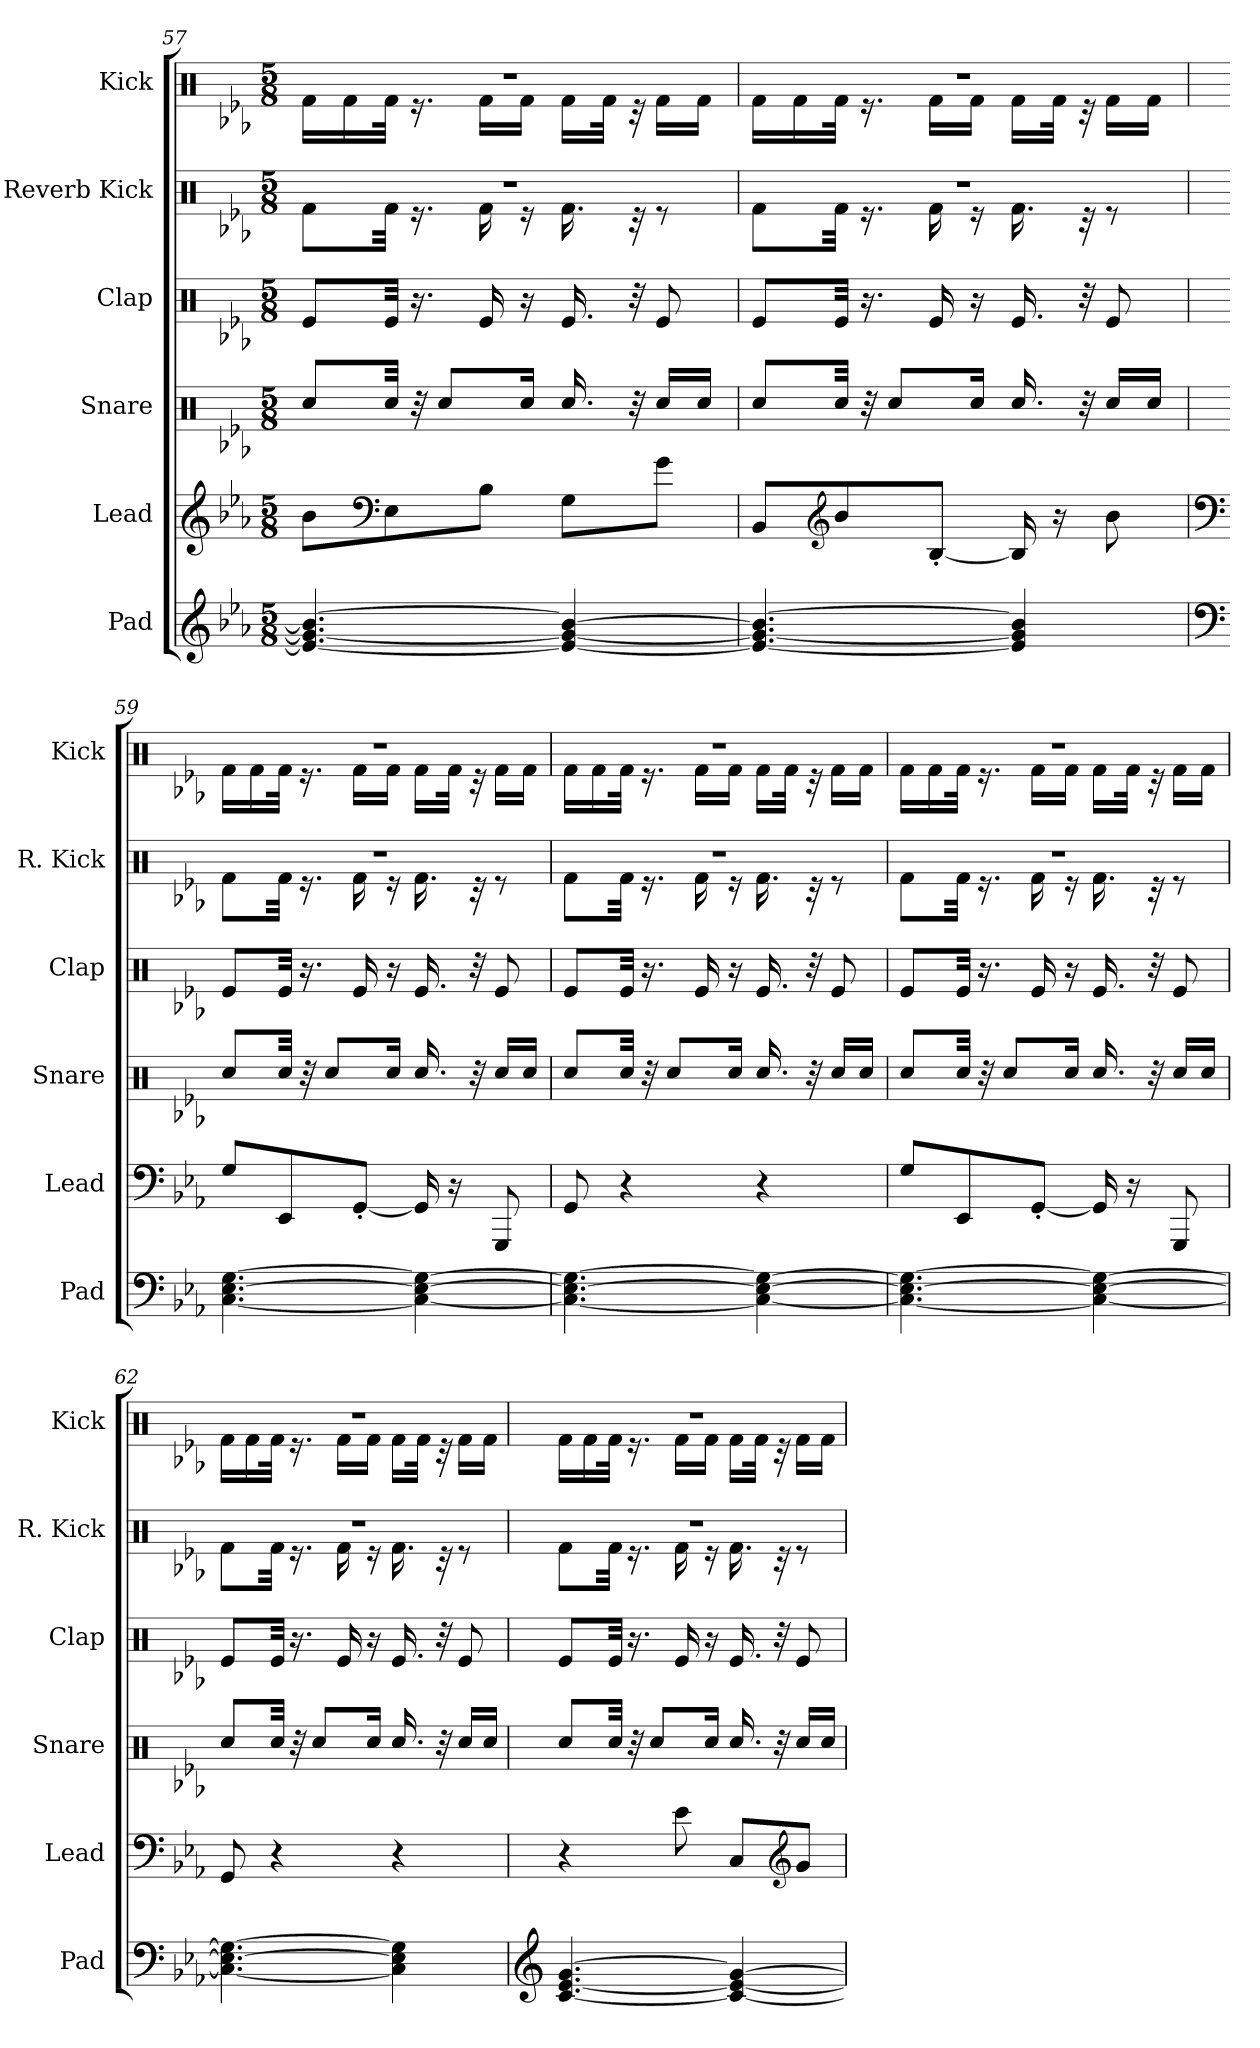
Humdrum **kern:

**kern	**kern	**kern	**kern	**kern	**kern
*part6	*part5	*part4	*part3	*part2	*part1
*staff6	*staff5	*staff4	*staff3	*staff2	*staff1
*I"Pad	*I"Lead	*I"Snare	*I"Clap	*I"Reverb Kick	*I"Kick
*I'Pad	*I'Lead	*I'Snare	*I'Clap	*I'R. Kick	*I'Kick
*clefG2	*clefG2	*clefX	*clefX	*clefX	*clefX
*k[b-e-a-]	*k[b-e-a-]	*k[b-e-a-]	*k[b-e-a-]	*k[b-e-a-]	*k[b-e-a-]
*M5/8	*M5/8	*M5/8	*M5/8	*M5/8	*M5/8
=57	=57	=57	=57	=57	=57
*	*	*	*	*^	*^
4.e-/_ 4.g/_ 4.b-/_	8b-\L	8Rcc/L	8Re/L	8%5r	8Rf\L	8%5r	16Rf\LL
.	.	.	.	.	.	.	16Rf\
*	*clefF4	*	*	*	*	*	*
.	8E-\	32Rcc/Jkk	32Re/Jkk	.	32Rf\Jkk	.	32Rf\JJk
.	.	32r	16.r	.	16.r	.	16.r
.	.	8Rcc/L	.	.	.	.	.
.	8B-\J	.	16Re/	.	16Rf\	.	16Rf\LL
.	.	16Rcc/Jk	16r	.	16r	.	16Rf\JJ
4e-/_ 4g/_ 4b-/_	8G\L	16.Rcc/	16.Re/	.	16.Rf\	.	16Rf\LL
.	.	.	.	.	.	.	32Rf\JJk
.	.	32r	32r	.	32r	.	32r
.	8g\J	16Rcc/LL	8Re/	.	8r	.	16Rf\LL
.	.	16Rcc/JJ	.	.	.	.	16Rf\JJ
!!LO:LB:g=z	!!
=58	=58	=58	=58	=58	=58	=58	=58
4.e-/_ 4.g/_ 4.b-/_	8BB-/L	8Rcc/L	8Re/L	8%5r	8Rf\L	8%5r	16Rf\LL
.	.	.	.	.	.	.	16Rf\
*	*clefG2	*	*	*	*	*	*
.	8b-/	32Rcc/Jkk	32Re/Jkk	.	32Rf\Jkk	.	32Rf\JJk
.	.	32r	16.r	.	16.r	.	16.r
.	.	8Rcc/L	.	.	.	.	.
.	[8B-'/J	.	16Re/	.	16Rf\	.	16Rf\LL
.	.	16Rcc/Jk	16r	.	16r	.	16Rf\JJ
4e-/] 4g/] 4b-/]	16B-/]	16.Rcc/	16.Re/	.	16.Rf\	.	16Rf\LL
.	16r	.	.	.	.	.	32Rf\JJk
.	.	32r	32r	.	32r	.	32r
.	8b-\	16Rcc/LL	8Re/	.	8r	.	16Rf\LL
.	.	16Rcc/JJ	.	.	.	.	16Rf\JJ
=59	=59	=59	=59	=59	=59	=59	=59
*clefF4	*clefF4	*	*	*	*	*	*
[4.C\ [4.E-\ [4.G\	8G/L	8Rcc/L	8Re/L	8%5r	8Rf\L	8%5r	16Rf\LL
.	.	.	.	.	.	.	16Rf\
.	8EE-/	32Rcc/Jkk	32Re/Jkk	.	32Rf\Jkk	.	32Rf\JJk
.	.	32r	16.r	.	16.r	.	16.r
.	.	8Rcc/L	.	.	.	.	.
.	[8GG'/J	.	16Re/	.	16Rf\	.	16Rf\LL
.	.	16Rcc/Jk	16r	.	16r	.	16Rf\JJ
4C\_ 4E-\_ 4G\_	16GG/]	16.Rcc/	16.Re/	.	16.Rf\	.	16Rf\LL
.	16r	.	.	.	.	.	32Rf\JJk
.	.	32r	32r	.	32r	.	32r
.	8GGG/	16Rcc/LL	8Re/	.	8r	.	16Rf\LL
.	.	16Rcc/JJ	.	.	.	.	16Rf\JJ
=60	=60	=60	=60	=60	=60	=60	=60
4.C\_ 4.E-\_ 4.G\_	8GG/	8Rcc/L	8Re/L	8%5r	8Rf\L	8%5r	16Rf\LL
.	.	.	.	.	.	.	16Rf\
.	4r	32Rcc/Jkk	32Re/Jkk	.	32Rf\Jkk	.	32Rf\JJk
.	.	32r	16.r	.	16.r	.	16.r
.	.	8Rcc/L	.	.	.	.	.
.	.	.	16Re/	.	16Rf\	.	16Rf\LL
.	.	16Rcc/Jk	16r	.	16r	.	16Rf\JJ
4C\_ 4E-\_ 4G\_	4r	16.Rcc/	16.Re/	.	16.Rf\	.	16Rf\LL
.	.	.	.	.	.	.	32Rf\JJk
.	.	32r	32r	.	32r	.	32r
.	.	16Rcc/LL	8Re/	.	8r	.	16Rf\LL
.	.	16Rcc/JJ	.	.	.	.	16Rf\JJ
!!LO:PB:g=z	!!
=61	=61	=61	=61	=61	=61	=61	=61
4.C\_ 4.E-\_ 4.G\_	8G/L	8Rcc/L	8Re/L	8%5r	8Rf\L	8%5r	16Rf\LL
.	.	.	.	.	.	.	16Rf\
.	8EE-/	32Rcc/Jkk	32Re/Jkk	.	32Rf\Jkk	.	32Rf\JJk
.	.	32r	16.r	.	16.r	.	16.r
.	.	8Rcc/L	.	.	.	.	.
.	[8GG'/J	.	16Re/	.	16Rf\	.	16Rf\LL
.	.	16Rcc/Jk	16r	.	16r	.	16Rf\JJ
4C\_ 4E-\_ 4G\_	16GG/]	16.Rcc/	16.Re/	.	16.Rf\	.	16Rf\LL
.	16r	.	.	.	.	.	32Rf\JJk
.	.	32r	32r	.	32r	.	32r
.	8GGG/	16Rcc/LL	8Re/	.	8r	.	16Rf\LL
.	.	16Rcc/JJ	.	.	.	.	16Rf\JJ
=62	=62	=62	=62	=62	=62	=62	=62
4.C\_ 4.E-\_ 4.G\_	8GG/	8Rcc/L	8Re/L	8%5r	8Rf\L	8%5r	16Rf\LL
.	.	.	.	.	.	.	16Rf\
.	4r	32Rcc/Jkk	32Re/Jkk	.	32Rf\Jkk	.	32Rf\JJk
.	.	32r	16.r	.	16.r	.	16.r
.	.	8Rcc/L	.	.	.	.	.
.	.	.	16Re/	.	16Rf\	.	16Rf\LL
.	.	16Rcc/Jk	16r	.	16r	.	16Rf\JJ
4C\] 4E-\] 4G\]	4r	16.Rcc/	16.Re/	.	16.Rf\	.	16Rf\LL
.	.	.	.	.	.	.	32Rf\JJk
.	.	32r	32r	.	32r	.	32r
.	.	16Rcc/LL	8Re/	.	8r	.	16Rf\LL
.	.	16Rcc/JJ	.	.	.	.	16Rf\JJ
=63	=63	=63	=63	=63	=63	=63	=63
*clefG2	*	*	*	*	*	*	*
[4.c/ [4.e-/ [4.g/	4r	8Rcc/L	8Re/L	8%5r	8Rf\L	8%5r	16Rf\LL
.	.	.	.	.	.	.	16Rf\
.	.	32Rcc/Jkk	32Re/Jkk	.	32Rf\Jkk	.	32Rf\JJk
.	.	32r	16.r	.	16.r	.	16.r
.	.	8Rcc/L	.	.	.	.	.
.	8e-\	.	16Re/	.	16Rf\	.	16Rf\LL
.	.	16Rcc/Jk	16r	.	16r	.	16Rf\JJ
4c/_ 4e-/_ 4g/_	8C/L	16.Rcc/	16.Re/	.	16.Rf\	.	16Rf\LL
.	.	.	.	.	.	.	32Rf\JJk
.	.	32r	32r	.	32r	.	32r
*	*clefG2	*	*	*	*	*	*
.	8g/J	16Rcc/LL	8Re/	.	8r	.	16Rf\LL
.	.	16Rcc/JJ	.	.	.	.	16Rf\JJ
*	*	*	*	*v	*v	*	*
*	*	*	*	*	*v	*v
=	=	=	=	=	=
*-	*-	*-	*-	*-	*-
